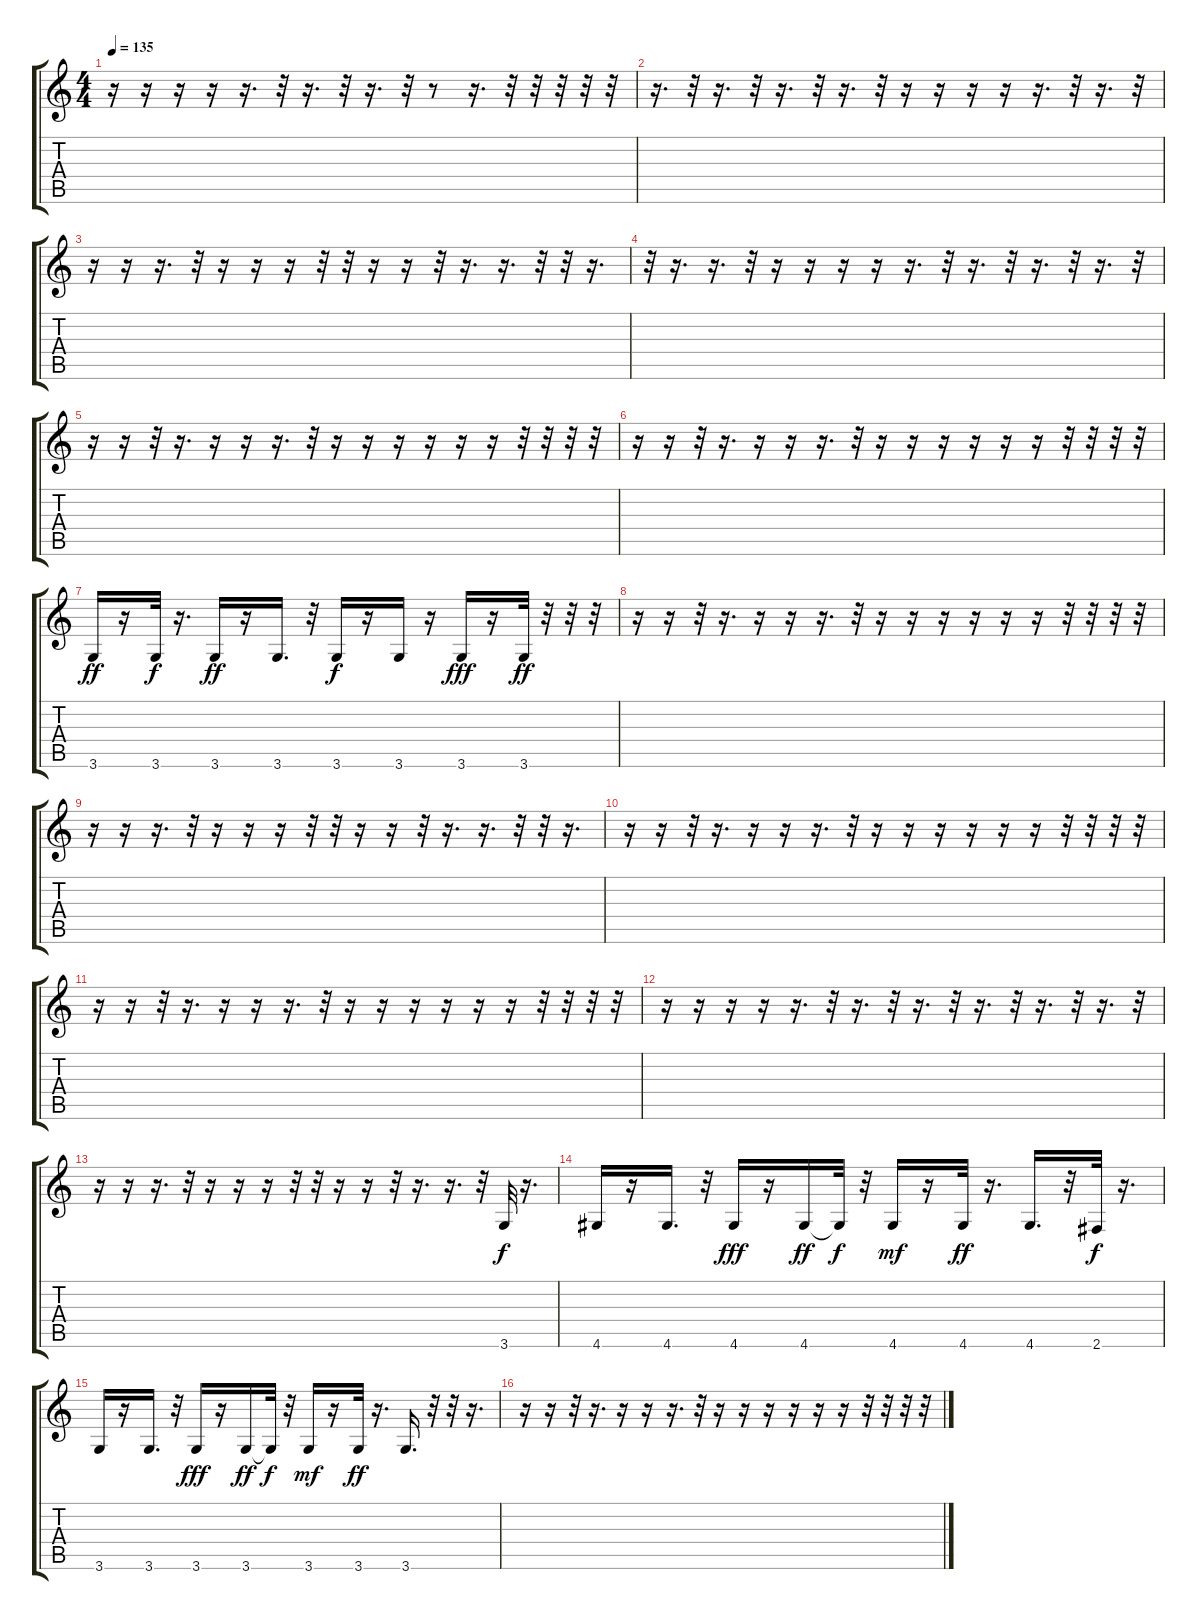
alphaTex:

\track "" {instrument fretlessbass}
\staff {score tabs}
\tuning (E4 B3 G3 D3 A2 E2) {hide}
\ts (4 4)
\tempo 135
\clef g2
\ks c
r.16{dy ff} r.16 r.16 r.16 r.16{d} r.32 r.16{d} r.32 r.16{d} r.32 r.8 r.16{d} r.32 r.32 r.32 r.32 r.32 |
r.16{d} r.32 r.16{d} r.32 r.16{d} r.32 r.16{d} r.32 r.16 r.16 r.16 r.16 r.16{d} r.32 r.16{d} r.32 |
r.16 r.16 r.16{d} r.32 r.16 r.16 r.16 r.32 r.32 r.16 r.16 r.32 r.16{d} r.16{d} r.32 r.32 r.16{d} |
r.32 r.16{d} r.16{d} r.32 r.16 r.16 r.16 r.16 r.16{d} r.32 r.16{d} r.32 r.16{d} r.32 r.16{d} r.32 |
r.16 r.16 r.32 r.16{d} r.16 r.16 r.16{d} r.32 r.16 r.16 r.16 r.16 r.16 r.16 r.32 r.32 r.32 r.32 |
r.16 r.16 r.32 r.16{d} r.16 r.16 r.16{d} r.32 r.16 r.16 r.16 r.16 r.16 r.16 r.32 r.32 r.32 r.32 |
3.6.16 r.16 3.6.32{dy f} r.16{d} 3.6.16{dy ff} r.16 3.6.16{d} r.32 3.6.16{dy f} r.16 3.6.16 r.16 3.6.16{dy fff} r.16 3.6.32{dy ff} r.32 r.32 r.32 |
r.16 r.16 r.32 r.16{d} r.16 r.16 r.16{d} r.32 r.16 r.16 r.16 r.16 r.16 r.16 r.32 r.32 r.32 r.32 |
r.16 r.16 r.16{d} r.32 r.16 r.16 r.16 r.32 r.32 r.16 r.16 r.32 r.16{d} r.16{d} r.32 r.32 r.16{d} |
r.16 r.16 r.32 r.16{d} r.16 r.16 r.16{d} r.32 r.16 r.16 r.16 r.16 r.16 r.16 r.32 r.32 r.32 r.32 |
r.16 r.16 r.32 r.16{d} r.16 r.16 r.16{d} r.32 r.16 r.16 r.16 r.16 r.16 r.16 r.32 r.32 r.32 r.32 |
r.16 r.16 r.16 r.16 r.16{d} r.32 r.16{d} r.32 r.16{d} r.32 r.16{d} r.32 r.16{d} r.32 r.16{d} r.32 |
r.16 r.16 r.16{d} r.32 r.16 r.16 r.16 r.32 r.32 r.16 r.16 r.32 r.16{d} r.16{d} r.32 3.6.32{dy f} r.16{d} |
4.6.16 r.16 4.6.16{d} r.32 4.6.16{dy fff} r.16 4.6.16{dy ff} 4.6{t}.32{dy f} r.32 4.6.16{dy mf} r.16 4.6.32{dy ff} r.16{d} 4.6.16{d} r.32 2.6.32{dy f} r.16{d} |
3.6.16 r.16 3.6.16{d} r.32 3.6.16{dy fff} r.16 3.6.16{dy ff} 3.6{t}.32{dy f} r.32 3.6.16{dy mf} r.16 3.6.32{dy ff} r.16{d} 3.6.16{d} r.32 r.32 r.16{d} |
r.16 r.16 r.32 r.16{d} r.16 r.16 r.16{d} r.32 r.16 r.16 r.16 r.16 r.16 r.16 r.32 r.32 r.32 r.32
